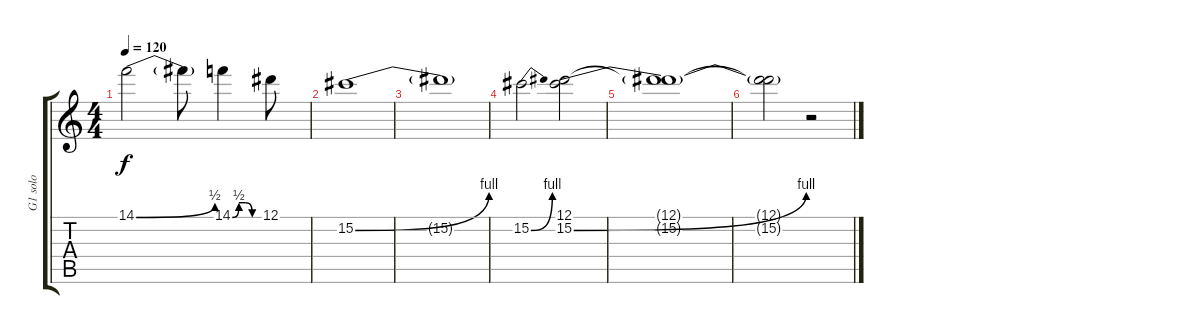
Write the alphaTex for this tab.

\track ("G1 solo" "G1 solo") {instrument distortionguitar}
\staff {score tabs}
\tuning (Eb4 Bb3 Gb3 Db3 Ab2 Eb2) {hide}
\ts (4 4)
\tempo 120
\clef g2
\ks c
14.1{be (bend 0 0 60 2)}.2{dy f} 14.1{t}.8 14.1{be (custom 0 0 15 2 30 2 45 0 60 0)}.4 12.1.8 |
15.2{be (bend 0 0 60 4)}.1 |
15.2{t}.1 |
15.2{be (bend 0 0 60 4)}.2 (12.1 15.2{be (bend 0 0 60 4)}).2 |
(12.1{t} 15.2{t}).1 |
(12.1{t} 15.2{t}).2 r.2
